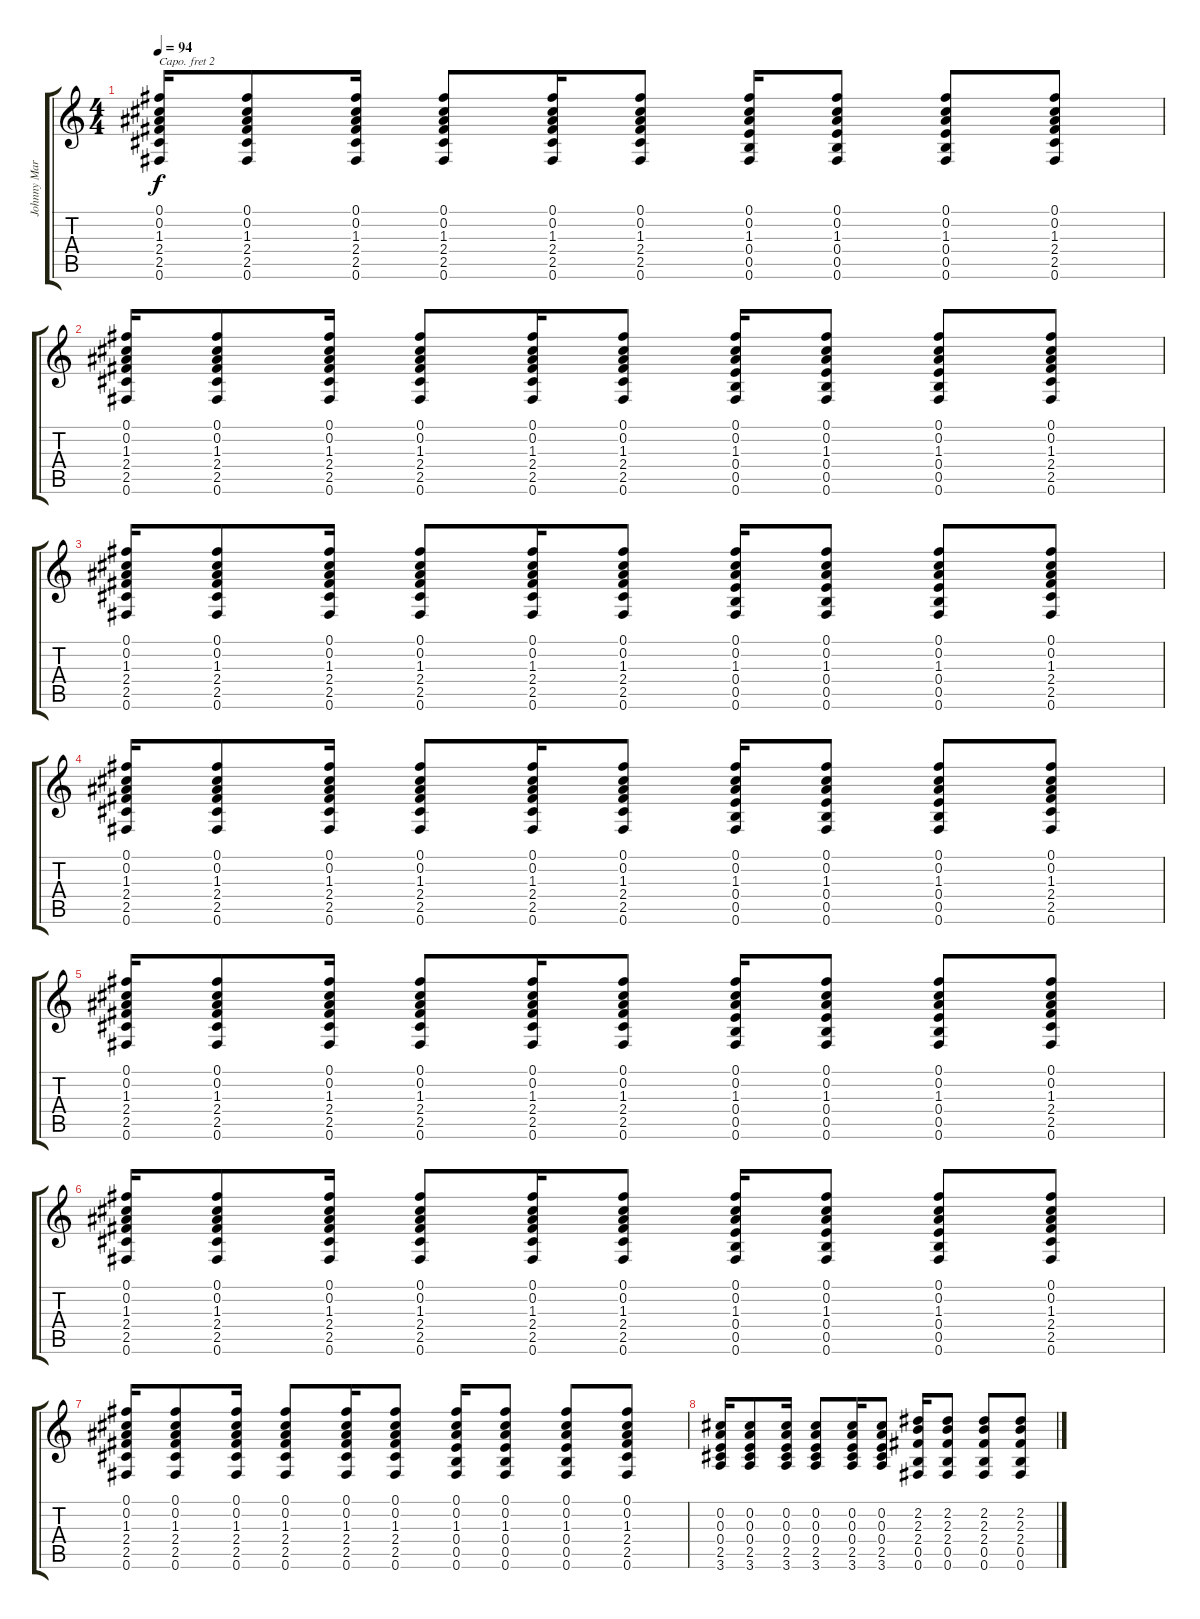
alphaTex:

\track ("Johnny Marr (Rhythm)" "Johnny Mar") {instrument electricguitarjazz}
\staff {score tabs}
\capo 2
\tuning (E4 B3 G3 D3 A2 E2) {hide}
\ts (4 4)
\tempo 94
\clef g2
\ks c
(0.1 0.2 1.3 2.4 2.5 0.6).16{dy f} (0.1 0.2 1.3 2.4 2.5 0.6).8 (0.1 0.2 1.3 2.4 2.5 0.6).16 (0.1 0.2 1.3 2.4 2.5 0.6).8 (0.1 0.2 1.3 2.4 2.5 0.6).16 (0.1 0.2 1.3 2.4 2.5 0.6).8 (0.1 0.2 1.3 0.4 0.5 0.6).16 (0.1 0.2 1.3 0.4 0.5 0.6).8 (0.1 0.2 1.3 0.4 0.5 0.6).8 (0.1 0.2 1.3 2.4 2.5 0.6).8 |
(0.1 0.2 1.3 2.4 2.5 0.6).16 (0.1 0.2 1.3 2.4 2.5 0.6).8 (0.1 0.2 1.3 2.4 2.5 0.6).16 (0.1 0.2 1.3 2.4 2.5 0.6).8 (0.1 0.2 1.3 2.4 2.5 0.6).16 (0.1 0.2 1.3 2.4 2.5 0.6).8 (0.1 0.2 1.3 0.4 0.5 0.6).16 (0.1 0.2 1.3 0.4 0.5 0.6).8 (0.1 0.2 1.3 0.4 0.5 0.6).8 (0.1 0.2 1.3 2.4 2.5 0.6).8 |
(0.1 0.2 1.3 2.4 2.5 0.6).16 (0.1 0.2 1.3 2.4 2.5 0.6).8 (0.1 0.2 1.3 2.4 2.5 0.6).16 (0.1 0.2 1.3 2.4 2.5 0.6).8 (0.1 0.2 1.3 2.4 2.5 0.6).16 (0.1 0.2 1.3 2.4 2.5 0.6).8 (0.1 0.2 1.3 0.4 0.5 0.6).16 (0.1 0.2 1.3 0.4 0.5 0.6).8 (0.1 0.2 1.3 0.4 0.5 0.6).8 (0.1 0.2 1.3 2.4 2.5 0.6).8 |
(0.1 0.2 1.3 2.4 2.5 0.6).16 (0.1 0.2 1.3 2.4 2.5 0.6).8 (0.1 0.2 1.3 2.4 2.5 0.6).16 (0.1 0.2 1.3 2.4 2.5 0.6).8 (0.1 0.2 1.3 2.4 2.5 0.6).16 (0.1 0.2 1.3 2.4 2.5 0.6).8 (0.1 0.2 1.3 0.4 0.5 0.6).16 (0.1 0.2 1.3 0.4 0.5 0.6).8 (0.1 0.2 1.3 0.4 0.5 0.6).8 (0.1 0.2 1.3 2.4 2.5 0.6).8 |
(0.1 0.2 1.3 2.4 2.5 0.6).16 (0.1 0.2 1.3 2.4 2.5 0.6).8 (0.1 0.2 1.3 2.4 2.5 0.6).16 (0.1 0.2 1.3 2.4 2.5 0.6).8 (0.1 0.2 1.3 2.4 2.5 0.6).16 (0.1 0.2 1.3 2.4 2.5 0.6).8 (0.1 0.2 1.3 0.4 0.5 0.6).16 (0.1 0.2 1.3 0.4 0.5 0.6).8 (0.1 0.2 1.3 0.4 0.5 0.6).8 (0.1 0.2 1.3 2.4 2.5 0.6).8 |
(0.1 0.2 1.3 2.4 2.5 0.6).16 (0.1 0.2 1.3 2.4 2.5 0.6).8 (0.1 0.2 1.3 2.4 2.5 0.6).16 (0.1 0.2 1.3 2.4 2.5 0.6).8 (0.1 0.2 1.3 2.4 2.5 0.6).16 (0.1 0.2 1.3 2.4 2.5 0.6).8 (0.1 0.2 1.3 0.4 0.5 0.6).16 (0.1 0.2 1.3 0.4 0.5 0.6).8 (0.1 0.2 1.3 0.4 0.5 0.6).8 (0.1 0.2 1.3 2.4 2.5 0.6).8 |
(0.1 0.2 1.3 2.4 2.5 0.6).16 (0.1 0.2 1.3 2.4 2.5 0.6).8 (0.1 0.2 1.3 2.4 2.5 0.6).16 (0.1 0.2 1.3 2.4 2.5 0.6).8 (0.1 0.2 1.3 2.4 2.5 0.6).16 (0.1 0.2 1.3 2.4 2.5 0.6).8 (0.1 0.2 1.3 0.4 0.5 0.6).16 (0.1 0.2 1.3 0.4 0.5 0.6).8 (0.1 0.2 1.3 0.4 0.5 0.6).8 (0.1 0.2 1.3 2.4 2.5 0.6).8 |
(0.2 0.3 0.4 2.5 3.6).16 (0.2 0.3 0.4 2.5 3.6).8 (0.2 0.3 0.4 2.5 3.6).16 (0.2 0.3 0.4 2.5 3.6).8 (0.2 0.3 0.4 2.5 3.6).16 (0.2 0.3 0.4 2.5 3.6).8 (2.2 2.3 2.4 0.5 0.6).16 (2.2 2.3 2.4 0.5 0.6).8 (2.2 2.3 2.4 0.5 0.6).8 (2.2 2.3 2.4 0.5 0.6).8
